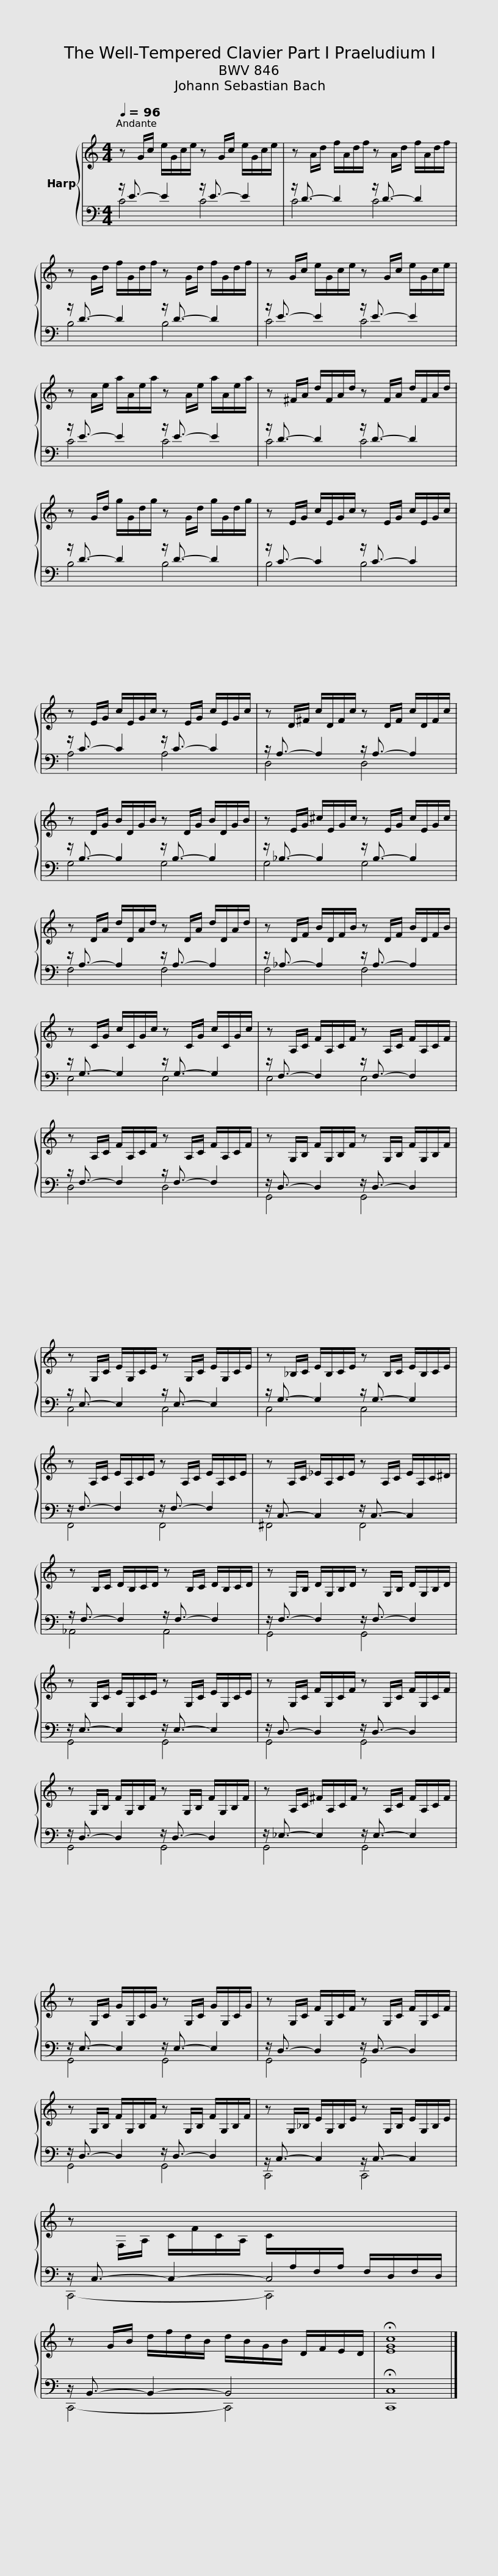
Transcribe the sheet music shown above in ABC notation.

X:1
%%score { 1 | ( 2 3 ) }
L:1/8
Q:1/4=96
M:4/4
I:linebreak $
K:C
V:1 treble
V:2 bass
V:3 bass
V:1
 z G/c/ e/G/c/e/ z G/c/ e/G/c/e/ | z A/d/ f/A/d/f/ z A/d/ f/A/d/f/ | z G/d/ f/G/d/f/ z G/d/ f/G/d/f/ |$ z G/c/ e/G/c/e/ z G/c/ e/G/c/e/ | z A/e/ a/A/e/a/ z A/e/ a/A/e/a/ | %5
 z ^F/A/ d/F/A/d/ z F/A/ d/F/A/d/ |$ z G/d/ g/G/d/g/ z G/d/ g/G/d/g/ | z E/G/ c/E/G/c/ z E/G/ c/E/G/c/ | z E/G/ c/E/G/c/ z E/G/ c/E/G/c/ |$ z D/^F/ c/D/F/c/ z D/F/ c/D/F/c/ | %10
 z D/G/ B/D/G/B/ z D/G/ B/D/G/B/ | z E/G/ ^c/E/G/c/ z E/G/ c/E/G/c/ |$ z D/A/ d/D/A/d/ z D/A/ d/D/A/d/ | z D/F/ B/D/F/B/ z D/F/ B/D/F/B/ | z C/G/ c/C/G/c/ z C/G/ c/C/G/c/ |$ %15
 z A,/C/ F/A,/C/F/ z A,/C/ F/A,/C/F/ | z A,/C/ F/A,/C/F/ z A,/C/ F/A,/C/F/ | z G,/B,/ F/G,/B,/F/ z G,/B,/ F/G,/B,/F/ |$ z G,/C/ E/G,/C/E/ z G,/C/ E/G,/C/E/ | z _B,/C/ E/B,/C/E/ z B,/C/ E/B,/C/E/ | %20
 z A,/C/ E/A,/C/E/ z A,/C/ E/A,/C/E/ |$ z A,/C/ _E/A,/C/E/ z A,/C/ E/A,/C/^D/ | z B,/C/ D/B,/C/D/ z B,/C/ D/B,/C/D/ | z G,/B,/ D/G,/B,/D/ z G,/B,/ D/G,/B,/D/ |$ z G,/C/ E/G,/C/E/ z G,/C/ E/G,/C/E/ | %25
 z G,/C/ F/G,/C/F/ z G,/C/ F/G,/C/F/ | z G,/B,/ F/G,/B,/F/ z G,/B,/ F/G,/B,/F/ |$ z A,/C/ ^F/A,/C/F/ z A,/C/ F/A,/C/F/ | z G,/C/ G/G,/C/G/ z G,/C/ G/G,/C/G/ | z G,/C/ F/G,/C/F/ z G,/C/ F/G,/C/F/ |$ %30
 z G,/B,/ F/G,/B,/F/ z G,/B,/ F/G,/B,/F/ | z G,/_B,/ E/G,/B,/E/ z G,/B,/ E/G,/B,/E/ | z F,/A,/ C/F/C/A,/ C/[I:staff +1]A,/F,/A,/ F,/D,/F,/D,/ |$[I:staff -1] z G/B/ d/f/d/B/ d/B/G/B/ D/F/E/D/ | !fermata![EGc]8 |] %35
V:2
 z/ E3/2- E2 z/ E3/2- E2 | z/ D3/2- D2 z/ D3/2- D2 | z/ D3/2- D2 z/ D3/2- D2 |$ z/ E3/2- E2 z/ E3/2- E2 | z/ E3/2- E2 z/ E3/2- E2 | %5
 z/ D3/2- D2 z/ D3/2- D2 |$ z/ D3/2- D2 z/ D3/2- D2 | z/ C3/2- C2 z/ C3/2- C2 | z/ C3/2- C2 z/ C3/2- C2 |$ z/ A,3/2- A,2 z/ A,3/2- A,2 | %10
 z/ B,3/2- B,2 z/ B,3/2- B,2 | z/ _B,3/2- B,2 z/ B,3/2- B,2 |$ z/ A,3/2- A,2 z/ A,3/2- A,2 | z/ _A,3/2- A,2 z/ A,3/2- A,2 | z/ G,3/2- G,2 z/ G,3/2- G,2 |$ %15
 z/ F,3/2- F,2 z/ F,3/2- F,2 | z/ F,3/2- F,2 z/ F,3/2- F,2 | z/ D,3/2- D,2 z/ D,3/2- D,2 |$ z/ E,3/2- E,2 z/ E,3/2- E,2 | z/ G,3/2- G,2 z/ G,3/2- G,2 | %20
 z/ F,3/2- F,2 z/ F,3/2- F,2 |$ z/ C,3/2- C,2 z/ C,3/2- C,2 | z/ F,3/2- F,2 z/ F,3/2- F,2 | z/ F,3/2- F,2 z/ F,3/2- F,2 |$ z/ E,3/2- E,2 z/ E,3/2- E,2 | %25
 z/ D,3/2- D,2 z/ D,3/2- D,2 | z/ D,3/2- D,2 z/ D,3/2- D,2 |$ z/ _E,3/2- E,2 z/ E,3/2- E,2 | z/ E,3/2- E,2 z/ E,3/2- E,2 | z/ D,3/2- D,2 z/ D,3/2- D,2 |$ %30
 z/ D,3/2- D,2 z/ D,3/2- D,2 | z/ C,3/2- C,2 z/ C,3/2- C,2 | z/ C,3/2- C,2- C,4 |$ z/ B,,3/2- B,,2- B,,4 | !fermata![C,,C,]8 |] %35
V:3
 C4 C4 | C4 C4 | B,4 B,4 |$ C4 C4 | C4 C4 | %5
 C4 C4 |$ B,4 B,4 | B,4 B,4 | A,4 A,4 |$ D,4 D,4 | %10
 G,4 G,4 | G,4 G,4 |$ F,4 F,4 | F,4 F,4 | E,4 E,4 |$ %15
 E,4 E,4 | D,4 D,4 | G,,4 G,,4 |$ C,4 C,4 | C,4 C,4 | %20
 F,,4 F,,4 |$ ^F,,4 F,,4 | _A,,4 A,,4 | G,,4 G,,4 |$ G,,4 G,,4 | %25
 G,,4 G,,4 | G,,4 G,,4 |$ G,,4 G,,4 | G,,4 G,,4 | G,,4 G,,4 |$ %30
 G,,4 G,,4 | C,,4 C,,4 | C,,4- C,,4 |$ C,,4- C,,4 | x8 |] %35
